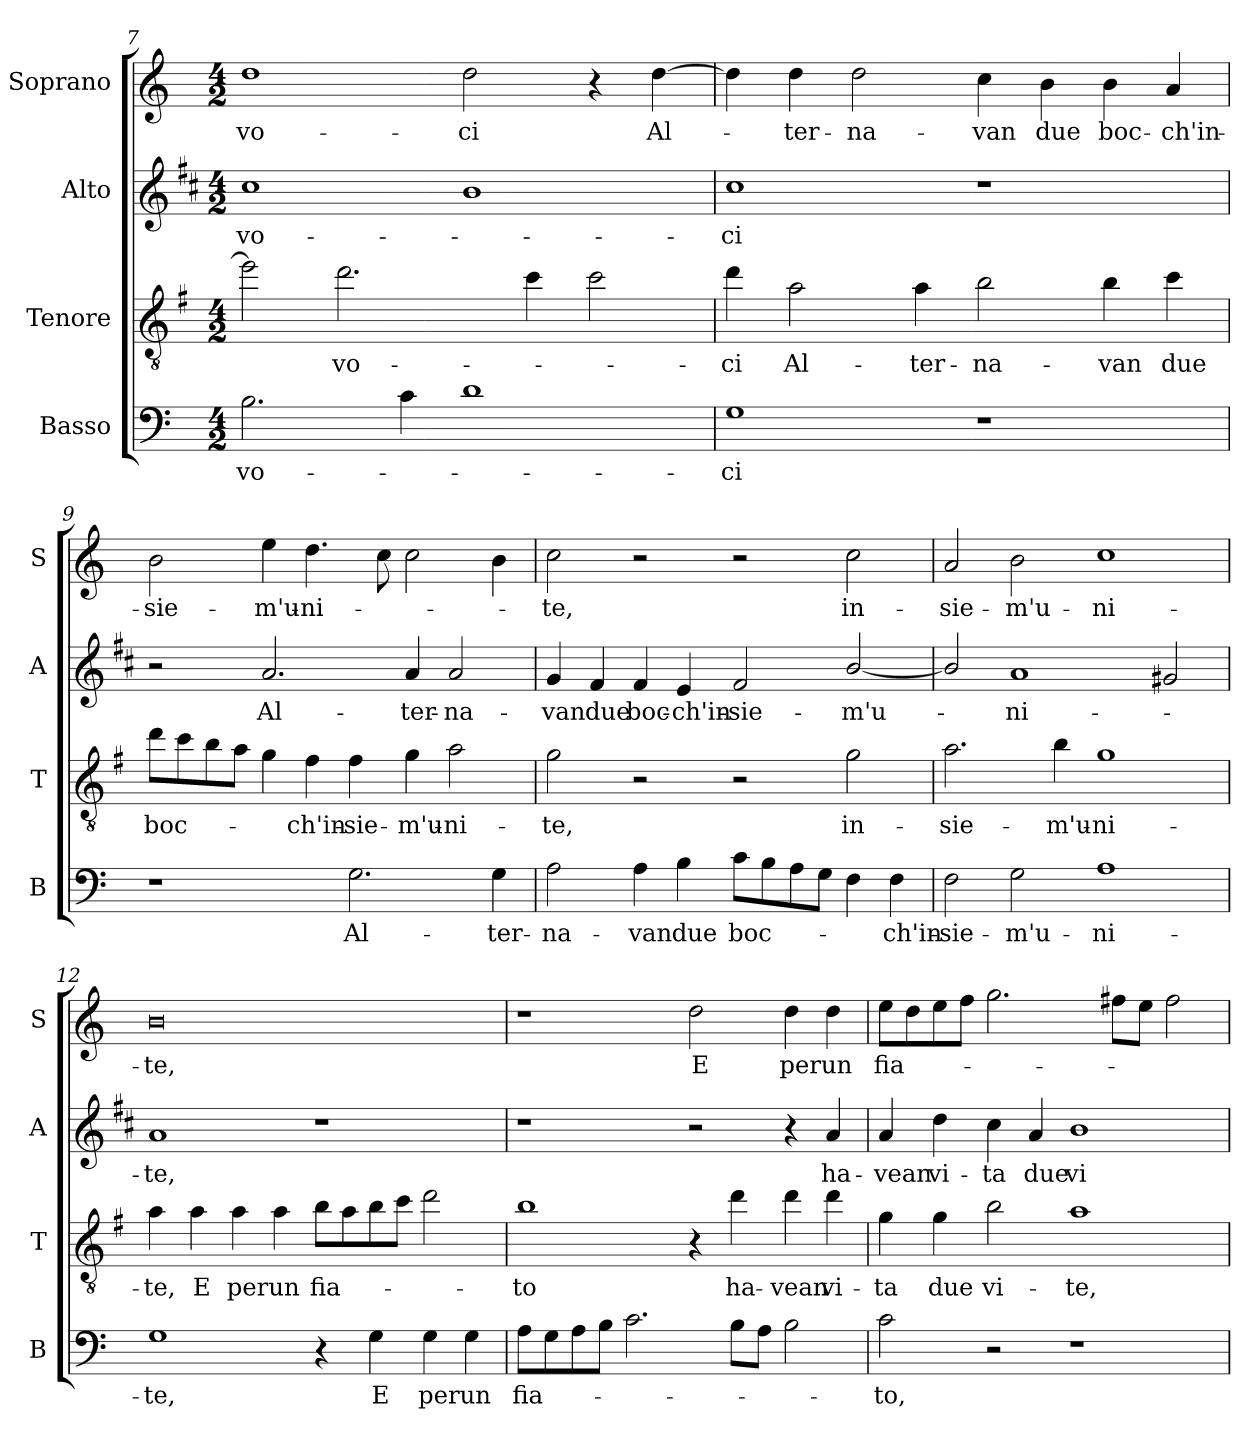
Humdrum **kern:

**kern	**text	**kern	**text	**kern	**text	**kern	**text
*part4	*part4	*part3	*part3	*part2	*part2	*part1	*part1
*staff4	*staff4	*staff3	*staff3	*staff2	*staff2	*staff1	*staff1
*I"Basso	*	*I"Tenore	*	*I"Alto	*	*I"Soprano	*
*I'B	*	*I'T	*	*I'A	*	*I'S	*
*clefF4	*	*clefGv2	*	*clefG2	*	*clefG2	*
*	*	*ITrd4c7	*	*ITrd1c2	*	*	*
*k[]	*	*k[]	*	*k[]	*	*k[]	*
*C:	*	*C:	*	*C:	*	*C:	*
*M4/2	*	*M4/2	*	*M4/2	*	*M4/2	*
=7	=7	=7	=7	=7	=7	=7	=7
!	!LO:LY:b	!	!	!	!LO:LY:b	!	!LO:LY:b
2.B\	vo-	2a\]	.	1b	vo-	1dd	vo-
!	!	!	!LO:LY:b	!	!	!	!
.	.	2.g\	vo-	.	.	.	.
4c\	.	.	.	.	.	.	.
!	!	!	!	!	!	!	!LO:LY:b
1d	.	.	.	1a	.	2dd\	-ci
.	.	4f\	.	.	.	.	.
.	.	2f\	.	.	.	4r	.
!	!	!	!	!	!	!	!LO:LY:b
.	.	.	.	.	.	[4dd\	Al-
=8	=8	=8	=8	=8	=8	=8	=8
!	!LO:LY:b	!	!LO:LY:b	!	!LO:LY:b	!	!
1G	-ci	4g\	-ci	1b	-ci	4dd\]	.
!	!	!	!LO:LY:b	!	!	!	!LO:LY:b
.	.	2d\	Al-	.	.	4dd\	-ter-
!	!	!	!	!	!	!	!LO:LY:b
.	.	.	.	.	.	2dd\	-na-
!	!	!	!LO:LY:b	!	!	!	!
.	.	4d\	-ter-	.	.	.	.
!	!	!	!LO:LY:b	!	!	!	!LO:LY:b
1r	.	2e\	-na-	1r	.	4cc\	-van
!	!	!	!	!	!	!	!LO:LY:b
.	.	.	.	.	.	4b\	due
!	!	!	!LO:LY:b	!	!	!	!LO:LY:b
.	.	4e\	-van	.	.	4b\	boc-
!	!	!	!LO:LY:b	!	!	!	!LO:LY:b
.	.	4f\	due	.	.	4a/	-ch'in-
!!LO:LB:g=z
=9	=9	=9	=9	=9	=9	=9	=9
!	!	!	!LO:LY:b	!	!	!	!LO:LY:b
1r	.	8g\L	boc-	2r	.	2b\	-sie-
.	.	8f\	.	.	.	.	.
.	.	8e\	.	.	.	.	.
.	.	8d\J	.	.	.	.	.
!	!	!	!	!	!LO:LY:b	!	!LO:LY:b
.	.	4c\	.	2.g/	Al-	4ee\	-m'u-
!	!	!	!LO:LY:b	!	!	!	!LO:LY:b
.	.	4B\	-ch'in-	.	.	4.dd\	-ni-
!	!LO:LY:b	!	!LO:LY:b	!	!	!	!
2.G\	Al-	4B\	-sie-	.	.	.	.
.	.	.	.	.	.	8cc\	.
!	!	!	!LO:LY:b	!	!LO:LY:b	!	!
.	.	4c\	-m'u-	4g/	-ter-	2cc\	.
!	!	!	!LO:LY:b	!	!LO:LY:b	!	!
.	.	2d\	-ni-	2g/	-na-	.	.
!	!LO:LY:b	!	!	!	!	!	!
4G\	-ter-	.	.	.	.	4b\	.
=10	=10	=10	=10	=10	=10	=10	=10
!	!LO:LY:b	!	!LO:LY:b	!	!LO:LY:b	!	!LO:LY:b
2A\	-na-	2c\	-te,	4f/	-van	2cc\	-te,
!	!	!	!	!	!LO:LY:b	!	!
.	.	.	.	4e/	due	.	.
!	!LO:LY:b	!	!	!	!LO:LY:b	!	!
4A\	-van	2r	.	4e/	boc-	2r	.
!	!LO:LY:b	!	!	!	!LO:LY:b	!	!
4B\	due	.	.	4d/	-ch'in-	.	.
!	!LO:LY:b	!	!	!	!LO:LY:b	!	!
8c\L	boc-	2r	.	2e/	-sie-	2r	.
8B\	.	.	.	.	.	.	.
8A\	.	.	.	.	.	.	.
8G\J	.	.	.	.	.	.	.
!	!	!	!LO:LY:b	!	!LO:LY:b	!	!LO:LY:b
4F\	.	2c\	in-	[2a/	-m'u-	2cc\	in-
!	!LO:LY:b	!	!	!	!	!	!
4F\	-ch'in-	.	.	.	.	.	.
=11	=11	=11	=11	=11	=11	=11	=11
!	!LO:LY:b	!	!LO:LY:b	!	!	!	!LO:LY:b
2F\	-sie-	2.d\	-sie-	2a/]	.	2a/	-sie-
!	!LO:LY:b	!	!	!	!LO:LY:b	!	!LO:LY:b
2G\	-m'u-	.	.	1g	-ni-	2b\	-m'u-
!	!	!	!LO:LY:b	!	!	!	!
.	.	4e\	-m'u-	.	.	.	.
!	!LO:LY:b	!	!LO:LY:b	!	!	!	!LO:LY:b
1A	-ni-	1c	-ni-	.	.	1cc	-ni-
.	.	.	.	2f#X/	.	.	.
=12	=12	=12	=12	=12	=12	=12	=12
!	!LO:LY:b	!	!LO:LY:b	!	!LO:LY:b	!	!LO:LY:b
1G	-te,	4d\	-te,	1g	-te,	0b	-te,
!	!	!	!LO:LY:b	!	!	!	!
.	.	4d\	E	.	.	.	.
!	!	!	!LO:LY:b	!	!	!	!
.	.	4d\	per	.	.	.	.
!	!	!	!LO:LY:b	!	!	!	!
.	.	4d\	un	.	.	.	.
!	!	!	!LO:LY:b	!	!	!	!
4r	.	8e\L	fia-	1r	.	.	.
.	.	8d\	.	.	.	.	.
!	!LO:LY:b	!	!	!	!	!	!
4G\	E	8e\	.	.	.	.	.
.	.	8f\J	.	.	.	.	.
!	!LO:LY:b	!	!	!	!	!	!
4G\	per	2g\	.	.	.	.	.
!	!LO:LY:b	!	!	!	!	!	!
4G\	un	.	.	.	.	.	.
!!LO:PB:g=z
=13	=13	=13	=13	=13	=13	=13	=13
!	!LO:LY:b	!	!LO:LY:b	!	!	!	!
8A\L	fia-	1e	-to	1r	.	1r	.
8G\	.	.	.	.	.	.	.
8A\	.	.	.	.	.	.	.
8B\J	.	.	.	.	.	.	.
2.c\	.	.	.	.	.	.	.
!	!	!	!	!	!	!	!LO:LY:b
.	.	4r	.	2r	.	2dd\	E
!	!	!	!LO:LY:b	!	!	!	!
8B\L	.	4g\	ha-	.	.	.	.
8A\J	.	.	.	.	.	.	.
!	!	!	!LO:LY:b	!	!	!	!LO:LY:b
2B\	.	4g\	-vean	4r	.	4dd\	per
!	!	!	!LO:LY:b	!	!LO:LY:b	!	!LO:LY:b
.	.	4g\	vi-	4g/	ha-	4dd\	un
=14	=14	=14	=14	=14	=14	=14	=14
!	!LO:LY:b	!	!LO:LY:b	!	!LO:LY:b	!	!LO:LY:b
2c\	-to,	4c\	-ta	4g/	-vean	8ee\L	fia-
.	.	.	.	.	.	8dd\	.
!	!	!	!LO:LY:b	!	!LO:LY:b	!	!
.	.	4c\	due	4cc\	vi-	8ee\	.
.	.	.	.	.	.	8ff\J	.
!	!	!	!LO:LY:b	!	!LO:LY:b	!	!
2r	.	2e\	vi-	4b\	-ta	2.gg\	.
!	!	!	!	!	!LO:LY:b	!	!
.	.	.	.	4g/	due	.	.
!	!	!	!LO:LY:b	!	!LO:LY:b	!	!
1r	.	1d	-te,	1a	vi-	.	.
.	.	.	.	.	.	8ff#X\L	.
.	.	.	.	.	.	8ee\J	.
.	.	.	.	.	.	2ff#\	.
=	=	=	=	=	=	=	=
*-	*-	*-	*-	*-	*-	*-	*-
